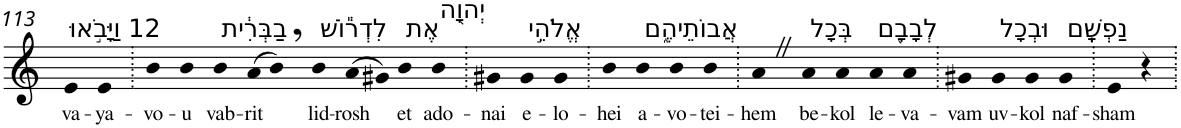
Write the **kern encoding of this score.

**kern	**text
*part1	*part1
*staff1	*staff1
*I"Piano	*
*I'Pno	*
!!LO:PB:g=z
*clefG2	*
*k[]	*
=113	=113
!LO:TX:a:t=12 וַיָּבֹ֣אוּ	!
!	!LO:LY:b
4e	va-
!	!LO:LY:b
4e	-ya-
=114.	=114.
!	!LO:LY:b
4b	-vo-
!	!LO:LY:b
4b	-u
!LO:TX:a:t=בַבְּרִ֔ית	!
!	!LO:LY:b
4b	vab-
!	!LO:LY:b
(>8a	-rit
8b,)	.
!LO:TX:a:t=לִדְר֕וֹשׁ	!
!	!LO:LY:b
4b	lid-
!	!LO:LY:b
(>8a	-rosh
8g#X)	.
!LO:TX:a:t=אֶת	!
!	!LO:LY:b
4b	et
!LO:TX:a:t=יְהוָ֖ה	!
!	!LO:LY:b
4b	ado-
=115.	=115.
!	!LO:LY:b
4g#X	-nai
!LO:TX:a:t=אֱלֹהֵ֣י	!
!	!LO:LY:b
4g#	e-
!	!LO:LY:b
4g#	-lo-
=116.	=116.
!	!LO:LY:b
4b	-hei
!LO:TX:a:t=אֲבוֹתֵיהֶ֑ם	!
!	!LO:LY:b
4b	a-
!	!LO:LY:b
4b	-vo-
!	!LO:LY:b
4b	-tei-
=117.	=117.
!	!LO:LY:b
4aZ	-hem
!LO:TX:a:t=בְּכָל	!
!	!LO:LY:b
4a	be-
!	!LO:LY:b
4a	-kol
!LO:TX:a:t=לְבָבָ֖ם	!
!	!LO:LY:b
4a	le-
!	!LO:LY:b
4a	-va-
=118.	=118.
!	!LO:LY:b
4g#X	-vam
!LO:TX:a:t=וּבְכָל	!
!	!LO:LY:b
4g#	uv-
!	!LO:LY:b
4g#	-kol
!LO:TX:a:t=נַפְשָֽׁם	!
!	!LO:LY:b
4g#	naf-
=119.	=119.
!	!LO:LY:b
4e	-sham
4r	.
=.	=.
*-	*-
